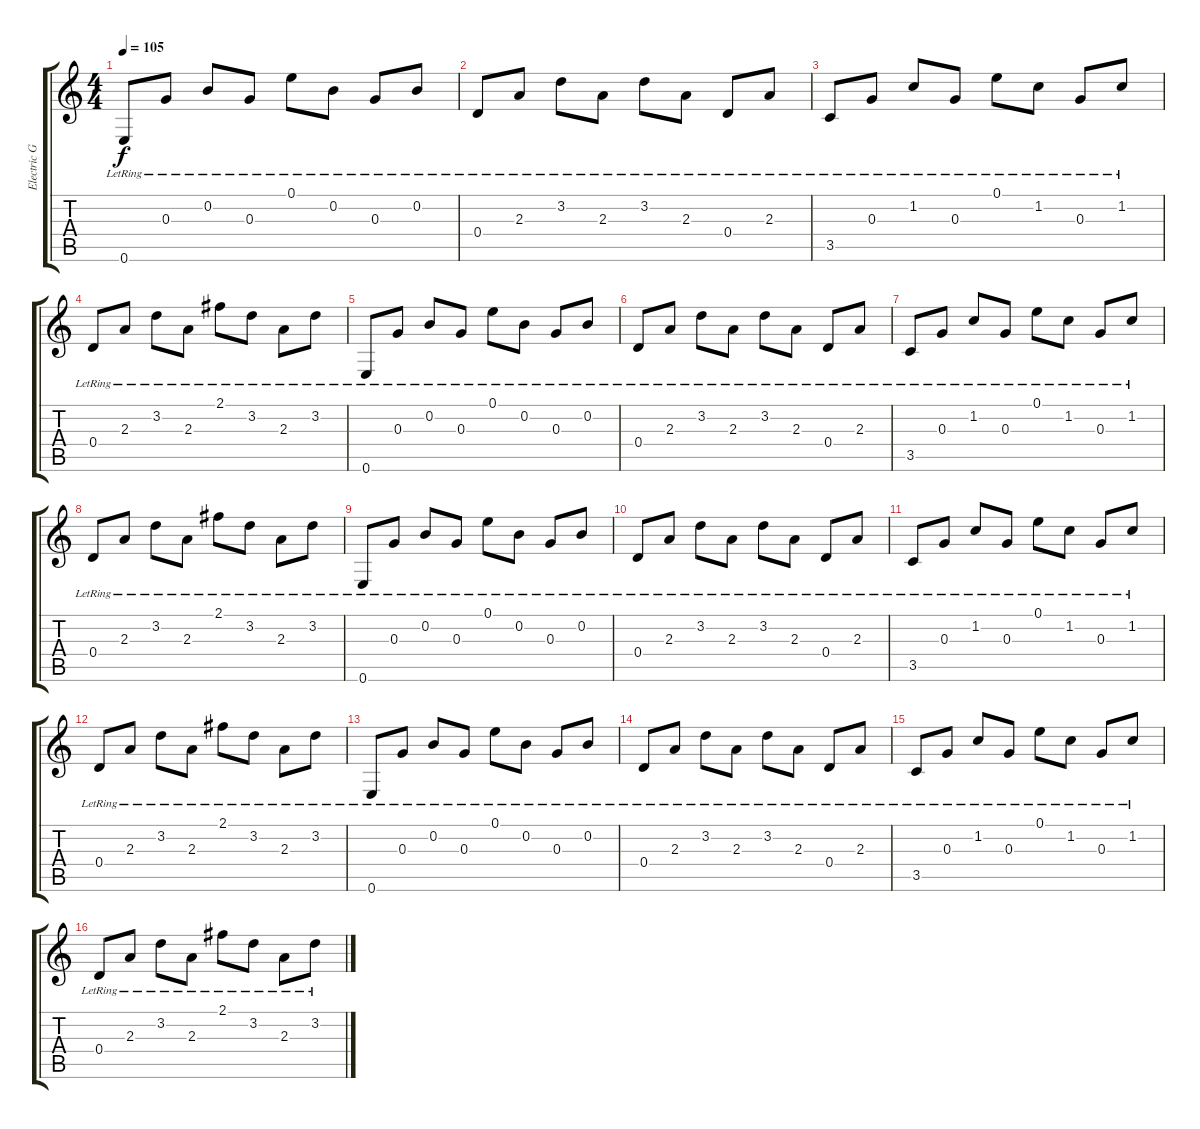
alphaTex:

\track ("Electric Guitar (clean)" "Electric G") {instrument electricguitarjazz}
\staff {score tabs}
\tuning (E4 B3 G3 D3 A2 E2) {hide}
\ts (4 4)
\tempo 105
\clef g2
\ks c
0.6{lr}.8{dy f volume 10} 0.3{lr}.8 0.2{lr}.8 0.3{lr}.8 0.1{lr}.8 0.2{lr}.8 0.3{lr}.8 0.2{lr}.8 |
0.4{lr}.8 2.3{lr}.8 3.2{lr}.8 2.3{lr}.8 3.2{lr}.8 2.3{lr}.8 0.4{lr}.8 2.3{lr}.8 |
3.5{lr}.8 0.3{lr}.8 1.2{lr}.8 0.3{lr}.8 0.1{lr}.8 1.2{lr}.8 0.3{lr}.8 1.2{lr}.8 |
0.4{lr}.8 2.3{lr}.8 3.2{lr}.8 2.3{lr}.8 2.1{lr}.8 3.2{lr}.8 2.3{lr}.8 3.2{lr}.8 |
0.6{lr}.8 0.3{lr}.8 0.2{lr}.8 0.3{lr}.8 0.1{lr}.8 0.2{lr}.8 0.3{lr}.8 0.2{lr}.8 |
0.4{lr}.8 2.3{lr}.8 3.2{lr}.8 2.3{lr}.8 3.2{lr}.8 2.3{lr}.8 0.4{lr}.8 2.3{lr}.8 |
3.5{lr}.8 0.3{lr}.8 1.2{lr}.8 0.3{lr}.8 0.1{lr}.8 1.2{lr}.8 0.3{lr}.8 1.2{lr}.8 |
0.4{lr}.8 2.3{lr}.8 3.2{lr}.8 2.3{lr}.8 2.1{lr}.8 3.2{lr}.8 2.3{lr}.8 3.2{lr}.8 |
0.6{lr}.8 0.3{lr}.8 0.2{lr}.8 0.3{lr}.8 0.1{lr}.8 0.2{lr}.8 0.3{lr}.8 0.2{lr}.8 |
0.4{lr}.8 2.3{lr}.8 3.2{lr}.8 2.3{lr}.8 3.2{lr}.8 2.3{lr}.8 0.4{lr}.8 2.3{lr}.8 |
3.5{lr}.8 0.3{lr}.8 1.2{lr}.8 0.3{lr}.8 0.1{lr}.8 1.2{lr}.8 0.3{lr}.8 1.2{lr}.8 |
0.4{lr}.8 2.3{lr}.8 3.2{lr}.8 2.3{lr}.8 2.1{lr}.8 3.2{lr}.8 2.3{lr}.8 3.2{lr}.8 |
0.6{lr}.8 0.3{lr}.8 0.2{lr}.8 0.3{lr}.8 0.1{lr}.8 0.2{lr}.8 0.3{lr}.8 0.2{lr}.8 |
0.4{lr}.8 2.3{lr}.8 3.2{lr}.8 2.3{lr}.8 3.2{lr}.8 2.3{lr}.8 0.4{lr}.8 2.3{lr}.8 |
3.5{lr}.8 0.3{lr}.8 1.2{lr}.8 0.3{lr}.8 0.1{lr}.8 1.2{lr}.8 0.3{lr}.8 1.2{lr}.8 |
0.4{lr}.8{volume 12} 2.3{lr}.8 3.2{lr}.8 2.3{lr}.8 2.1{lr}.8 3.2{lr}.8 2.3{lr}.8 3.2{lr}.8
